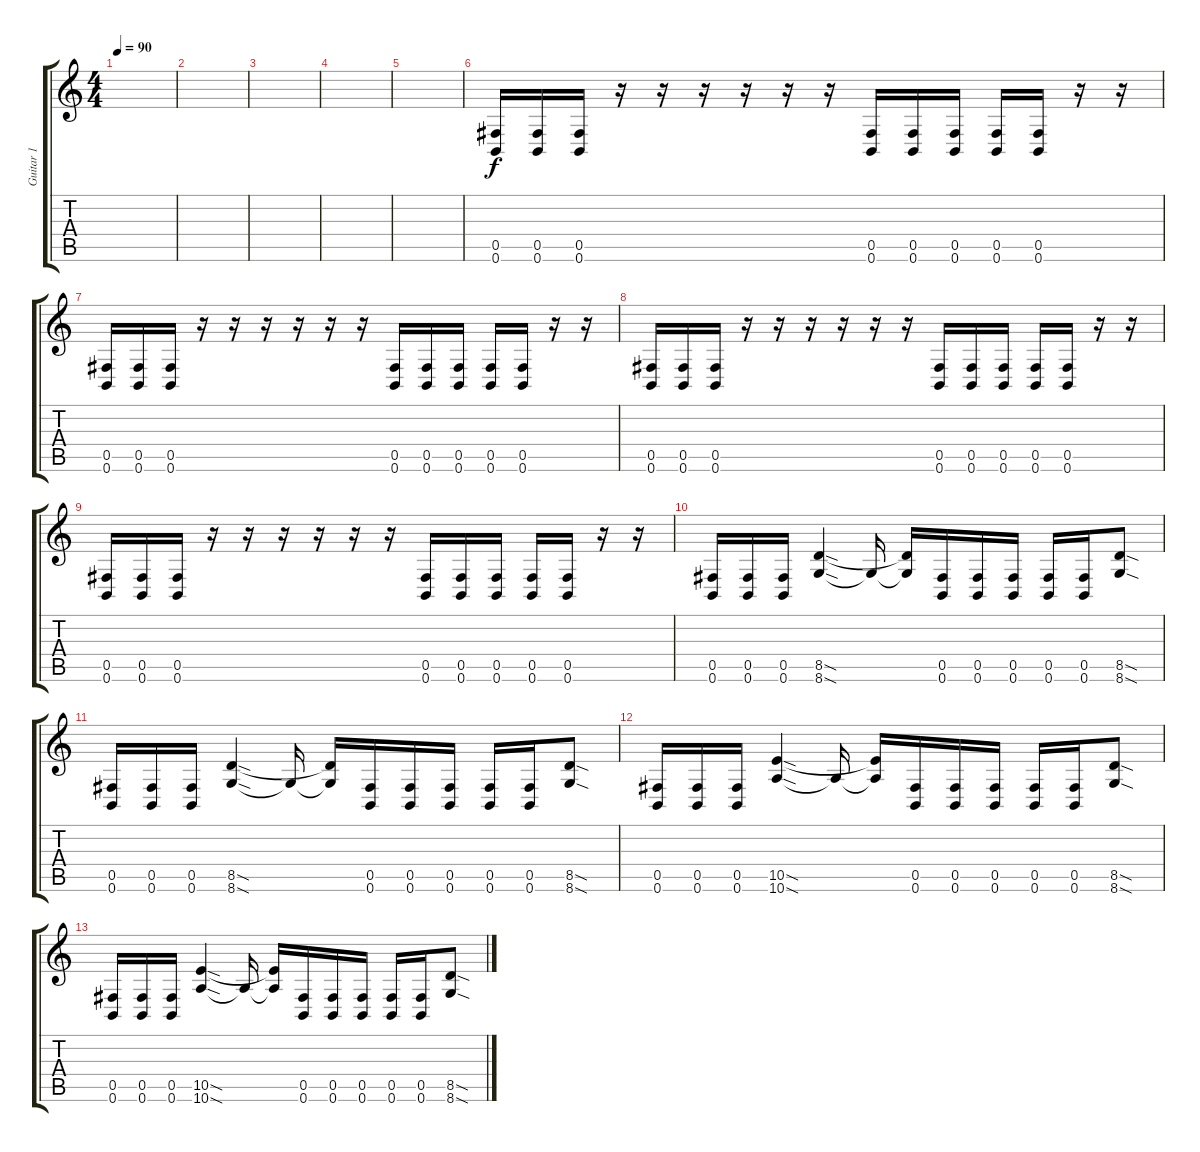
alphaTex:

\track ("Guitar 1" "Guitar 1") {instrument distortionguitar}
\staff {score tabs}
\tuning (Db4 Ab3 E3 B2 Gb2 B1) {hide}
\ts (4 4)
\tempo 90
\clef g2
\ks c
|
|
|
|
|
(0.5 0.6).16 (0.5 0.6).16 (0.5 0.6).16 r.16 r.16 r.16 r.16 r.16 r.16 (0.5 0.6).16 (0.5 0.6).16 (0.5 0.6).16 (0.5 0.6).16 (0.5 0.6).16 r.16 r.16 |
(0.5 0.6).16 (0.5 0.6).16 (0.5 0.6).16 r.16 r.16 r.16 r.16 r.16 r.16 (0.5 0.6).16 (0.5 0.6).16 (0.5 0.6).16 (0.5 0.6).16 (0.5 0.6).16 r.16 r.16 |
(0.5 0.6).16 (0.5 0.6).16 (0.5 0.6).16 r.16 r.16 r.16 r.16 r.16 r.16 (0.5 0.6).16 (0.5 0.6).16 (0.5 0.6).16 (0.5 0.6).16 (0.5 0.6).16 r.16 r.16 |
(0.5 0.6).16 (0.5 0.6).16 (0.5 0.6).16 r.16 r.16 r.16 r.16 r.16 r.16 (0.5 0.6).16 (0.5 0.6).16 (0.5 0.6).16 (0.5 0.6).16 (0.5 0.6).16 r.16 r.16 |
(0.5 0.6).16 (0.5 0.6).16 (0.5 0.6).16 (8.5{sod} 8.6{sod}).4 8.6{t}.16 (8.5{t} 8.6{t}).16 (0.5 0.6).16 (0.5 0.6).16 (0.5 0.6).16 (0.5 0.6).16 (0.5 0.6).16 (8.5{sod} 8.6{sod}).8 |
(0.5 0.6).16 (0.5 0.6).16 (0.5 0.6).16 (8.5{sod} 8.6{sod}).4 8.6{t}.16 (8.5{t} 8.6{t}).16 (0.5 0.6).16 (0.5 0.6).16 (0.5 0.6).16 (0.5 0.6).16 (0.5 0.6).16 (8.5{sod} 8.6{sod}).8 |
(0.5 0.6).16 (0.5 0.6).16 (0.5 0.6).16 (10.5{sod} 10.6{sod}).4 10.6{t}.16 (10.5{t} 10.6{t}).16 (0.5 0.6).16 (0.5 0.6).16 (0.5 0.6).16 (0.5 0.6).16 (0.5 0.6).16 (8.5{sod} 8.6{sod}).8 |
(0.5 0.6).16 (0.5 0.6).16 (0.5 0.6).16 (10.5{sod} 10.6{sod}).4 10.6{t}.16 (10.5{t} 10.6{t}).16 (0.5 0.6).16 (0.5 0.6).16 (0.5 0.6).16 (0.5 0.6).16 (0.5 0.6).16 (8.5{sod} 8.6{sod}).8
